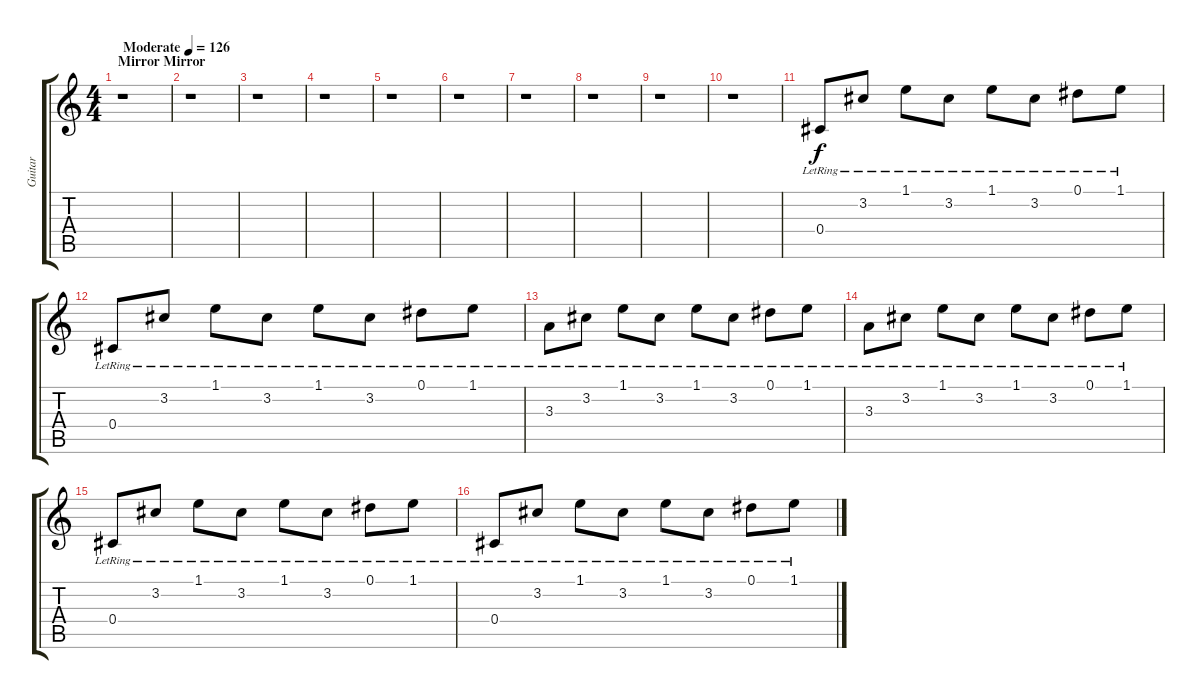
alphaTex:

\track ("Guitar" "Guitar") {instrument electricguitarjazz}
\staff {score tabs}
\tuning (Eb4 Bb3 Gb3 Db3 Ab2 Eb2) {hide}
\ts (4 4)
\section ("" "Mirror Mirror")
\tempo (126 "Moderate")
\clef g2
\ks c
r.1{dy f instrument electricguitarjazz} |
r.1 |
r.1 |
r.1 |
r.1 |
r.1 |
r.1 |
r.1 |
r.1 |
r.1 |
0.4{lr}.8 3.2{lr}.8 1.1{lr}.8 3.2{lr}.8 1.1{lr}.8 3.2{lr}.8 0.1{lr}.8 1.1{lr}.8 |
0.4{lr}.8 3.2{lr}.8 1.1{lr}.8 3.2{lr}.8 1.1{lr}.8 3.2{lr}.8 0.1{lr}.8 1.1{lr}.8 |
3.3{lr}.8 3.2{lr}.8 1.1{lr}.8 3.2{lr}.8 1.1{lr}.8 3.2{lr}.8 0.1{lr}.8 1.1{lr}.8 |
3.3{lr}.8 3.2{lr}.8 1.1{lr}.8 3.2{lr}.8 1.1{lr}.8 3.2{lr}.8 0.1{lr}.8 1.1{lr}.8 |
0.4{lr}.8 3.2{lr}.8 1.1{lr}.8 3.2{lr}.8 1.1{lr}.8 3.2{lr}.8 0.1{lr}.8 1.1{lr}.8 |
0.4{lr}.8 3.2{lr}.8 1.1{lr}.8 3.2{lr}.8 1.1{lr}.8 3.2{lr}.8 0.1{lr}.8 1.1{lr}.8
